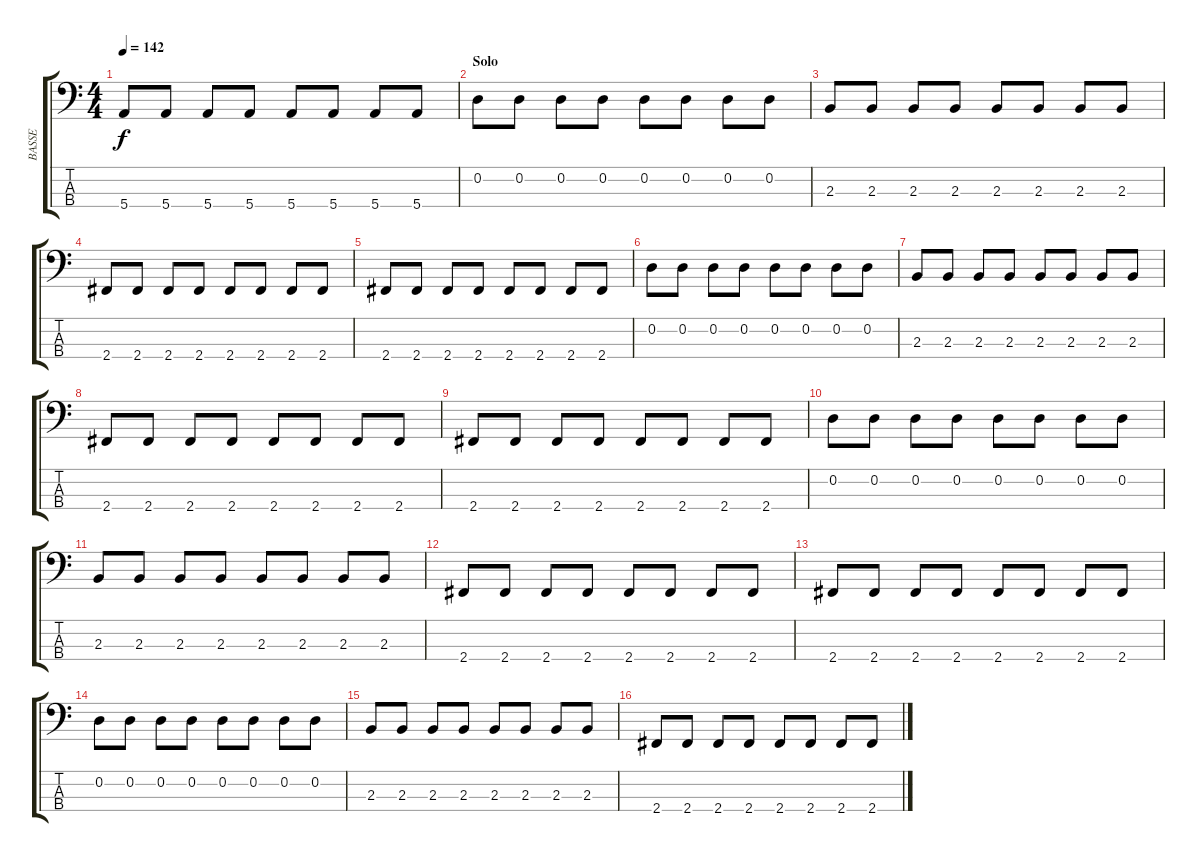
\track ("BASSE" "BASSE") {instrument slapbass2}
\staff {score tabs}
\tuning (G2 D2 A1 E1) {hide}
\ts (4 4)
\tempo 142
\clef f4
\ks c
5.4.8{dy f} 5.4.8 5.4.8 5.4.8 5.4.8 5.4.8 5.4.8 5.4.8 |
\section ("" "Solo")
0.2.8 0.2.8 0.2.8 0.2.8 0.2.8 0.2.8 0.2.8 0.2.8 |
2.3.8 2.3.8 2.3.8 2.3.8 2.3.8 2.3.8 2.3.8 2.3.8 |
2.4.8 2.4.8 2.4.8 2.4.8 2.4.8 2.4.8 2.4.8 2.4.8 |
2.4.8 2.4.8 2.4.8 2.4.8 2.4.8 2.4.8 2.4.8 2.4.8 |
0.2.8 0.2.8 0.2.8 0.2.8 0.2.8 0.2.8 0.2.8 0.2.8 |
2.3.8 2.3.8 2.3.8 2.3.8 2.3.8 2.3.8 2.3.8 2.3.8 |
2.4.8 2.4.8 2.4.8 2.4.8 2.4.8 2.4.8 2.4.8 2.4.8 |
2.4.8 2.4.8 2.4.8 2.4.8 2.4.8 2.4.8 2.4.8 2.4.8 |
0.2.8 0.2.8 0.2.8 0.2.8 0.2.8 0.2.8 0.2.8 0.2.8 |
2.3.8 2.3.8 2.3.8 2.3.8 2.3.8 2.3.8 2.3.8 2.3.8 |
2.4.8 2.4.8 2.4.8 2.4.8 2.4.8 2.4.8 2.4.8 2.4.8 |
2.4.8 2.4.8 2.4.8 2.4.8 2.4.8 2.4.8 2.4.8 2.4.8 |
0.2.8 0.2.8 0.2.8 0.2.8 0.2.8 0.2.8 0.2.8 0.2.8 |
2.3.8 2.3.8 2.3.8 2.3.8 2.3.8 2.3.8 2.3.8 2.3.8 |
2.4.8 2.4.8 2.4.8 2.4.8 2.4.8 2.4.8 2.4.8 2.4.8
